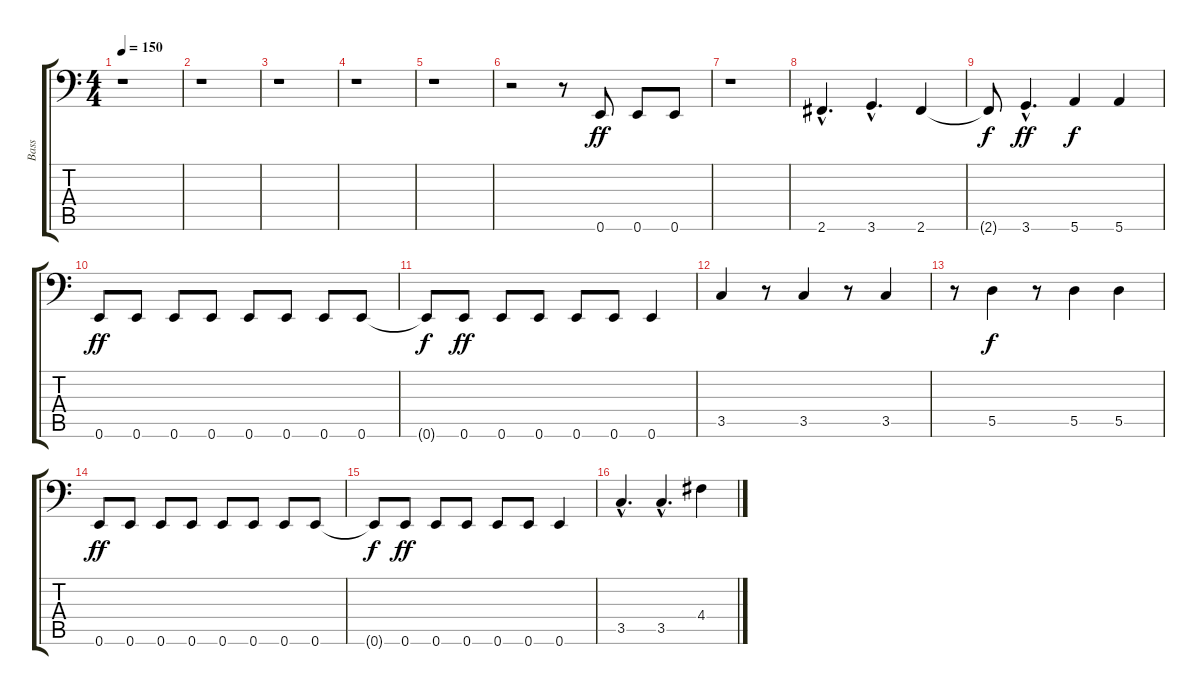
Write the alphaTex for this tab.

\track ("Bass" "Bass") {instrument electricbasspick}
\staff {score tabs}
\tuning (E3 B2 G2 D2 A1 E1) {hide}
\ts (4 4)
\tempo 150
\clef f4
\ks c
r.1{dy ff instrument electricbasspick} |
r.1 |
r.1 |
r.1 |
r.1 |
r.2 r.8 0.6.8 0.6.8 0.6.8 |
r.1 |
2.6{hac}.4{d} 3.6{hac}.4{d} 2.6.4 |
2.6{t}.8{dy f} 3.6{hac}.4{d dy ff} 5.6.4{dy f} 5.6.4 |
0.6.8{dy ff} 0.6.8 0.6.8 0.6.8 0.6.8 0.6.8 0.6.8 0.6.8 |
0.6{t}.8{dy f} 0.6.8{dy ff} 0.6.8 0.6.8 0.6.8 0.6.8 0.6.4 |
3.5.4 r.8 3.5.4 r.8 3.5.4 |
r.8 5.5.4{dy f} r.8 5.5.4 5.5.4 |
0.6.8{dy ff} 0.6.8 0.6.8 0.6.8 0.6.8 0.6.8 0.6.8 0.6.8 |
0.6{t}.8{dy f} 0.6.8{dy ff} 0.6.8 0.6.8 0.6.8 0.6.8 0.6.4 |
3.5{hac}.4{d} 3.5{hac}.4{d} 4.4.4
